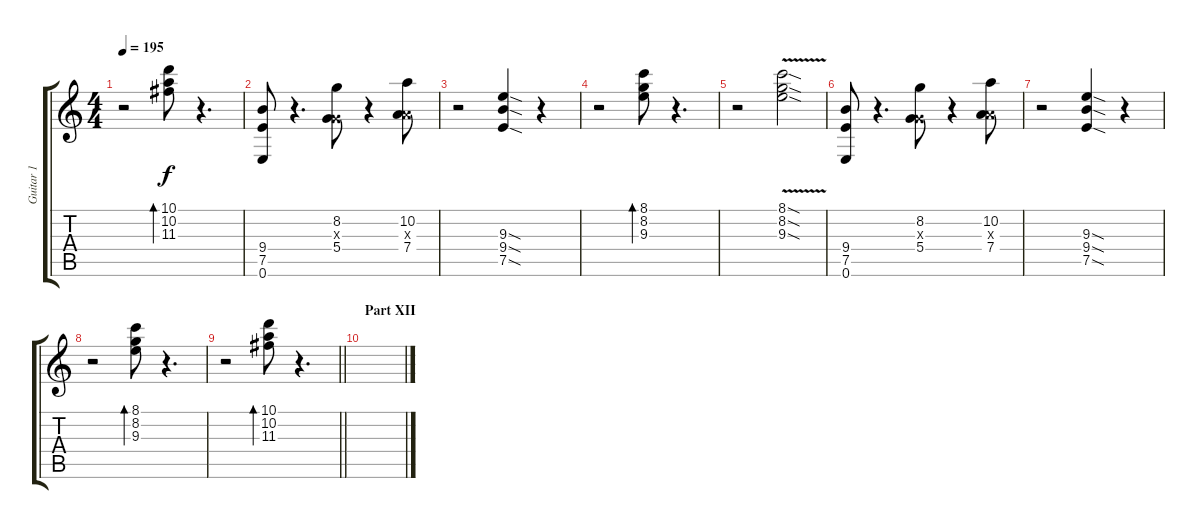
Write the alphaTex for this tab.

\track ("Guitar 1" "Guitar 1") {instrument electricguitarclean}
\staff {score tabs}
\tuning (E4 B3 G3 D3 A2 E2) {hide}
\ts (4 4)
\tempo 195
\clef g2
\ks c
r.2{dy f} (10.1 10.2 11.3).8{bd 480} r.4{d} |
(9.4 7.5 0.6).8 r.4{d} (8.2 0.3{x} 5.4).8 r.4 (10.2 2.3{x} 7.4).8 |
r.2 (9.3{sod} 9.4{sod} 7.5{sod}).4 r.4 |
r.2 (8.1 8.2 9.3).8{bd 480} r.4{d} |
r.2 (8.1{v sod} 8.2{v sod} 9.3{v sod}).2 |
(9.4 7.5 0.6).8 r.4{d} (8.2 0.3{x} 5.4).8 r.4 (10.2 2.3{x} 7.4).8 |
r.2 (9.3{sod} 9.4{sod} 7.5{sod}).4 r.4 |
r.2 (8.1 8.2 9.3).8{bd 480} r.4{d} |
\barLineRight lightlight
r.2 (10.1 10.2 11.3).8{bd 480} r.4{d} |
\section ("" "Part XII")
